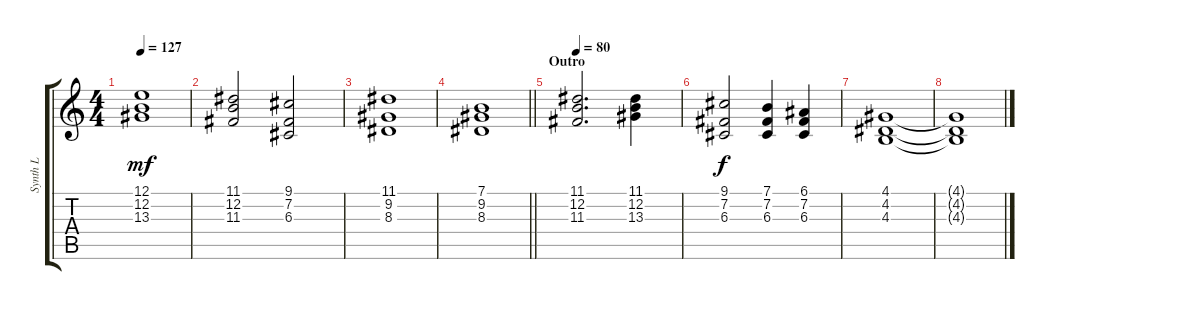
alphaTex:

\track ("Synth L" "Synth L") {instrument pad4choir}
\staff {score tabs}
\tuning (E4 B3 G3 D3 A2 E2) {hide}
\ts (4 4)
\tempo 127
\clef g2
\ks c
(12.1 12.2 13.3).1{dy mf} |
(11.1 12.2 11.3).2 (9.1 7.2 6.3).2 |
(11.1 9.2 8.3).1 |
\barLineRight lightlight
(7.1 9.2 8.3).1 |
\section ("" "Outro")
\tempo 80
(11.1 12.2 11.3).2{d} (11.1 12.2 13.3).4 |
(9.1 7.2 6.3).2{dy f} (7.1 7.2 6.3).4 (6.1 7.2 6.3).4 |
(4.1 4.2 4.3).1 |
(4.1{t} 4.2{t} 4.3{t}).1
